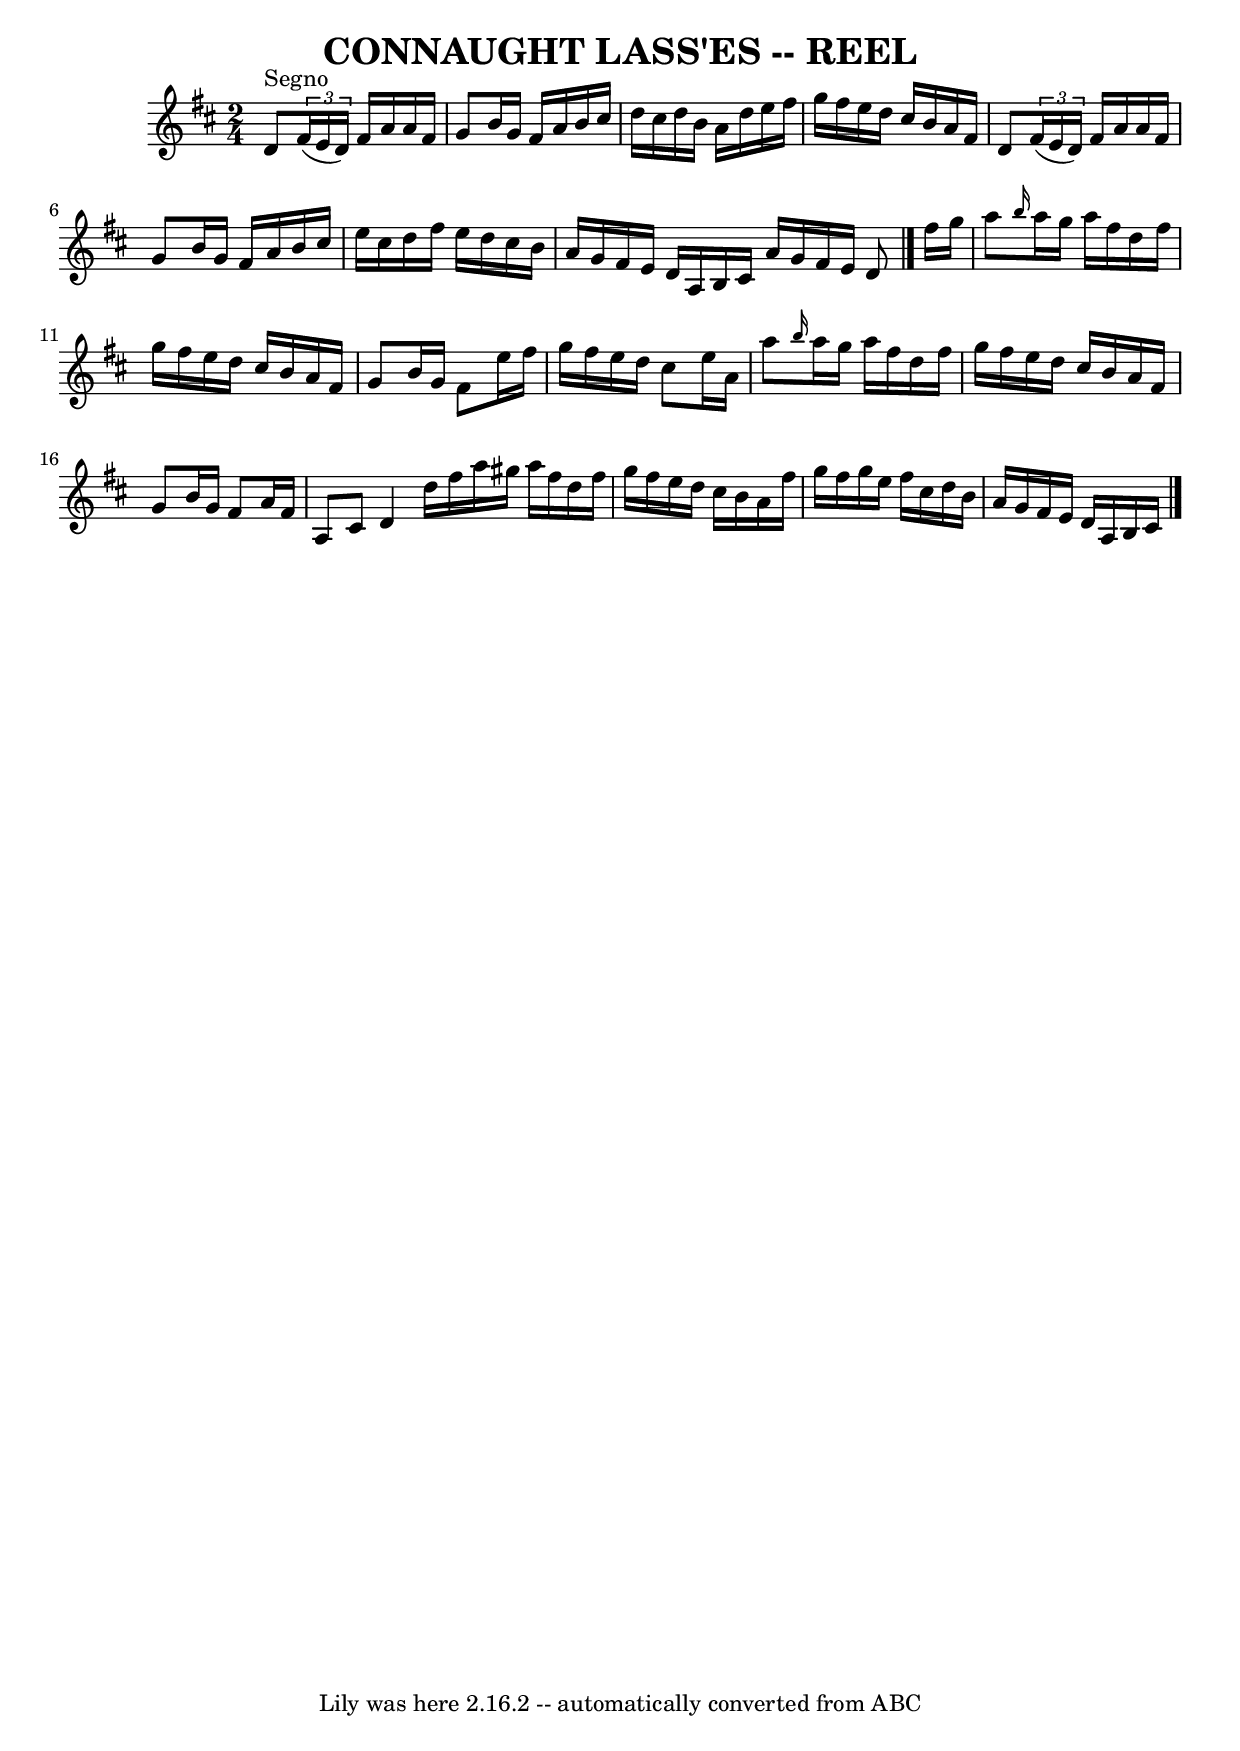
\version "2.16.2"
\include "Mammoth.ily"
\header {
  %% book = "Ryan's Mammoth Collection of Fiddle Tunes"
  crossRefNumber = "1"
  footnotes = ""
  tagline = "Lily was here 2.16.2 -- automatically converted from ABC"
  title = "CONNAUGHT LASS'ES -- REEL"

}
voicedefault =  {


  \time 2/4 
  \key d \major
  \bar "|." d'8^"Segno"   \times 2/3 { fis'16 
				       (e'16 d'16) 
				     } fis'16 a'16 a'16 fis'16    |
  g'8    
  b'16 g'16 fis'16 a'16 b'16 cis''16    |
  d''16    
  cis''16 d''16 b'16 a'16 d''16 e''16 fis''16    |
  
  g''16 fis''16 e''16 d''16 cis''16 b'16 a'16 fis'16     | |
  d'8    \times 2/3 { fis'16 (e'16 d'16) 
		    }   
  fis'16 a'16 a'16 fis'16    |
  g'8 b'16 g'16 fis'16    
  a'16 b'16 cis''16    |
  e''16 cis''16 d''16 fis''16    
  e''16 d''16 cis''16 b'16    |
  a'16 g'16 fis'16 e'16  
  d'16 a16 b16 cis'16    \bar ":|" a'16 g'16 fis'16 e'16    
  d'8    \bar "|." fis''16 g''16    | |
  a''8  
  \grace { b''16  
	 } a''16 g''16 a''16 fis''16 d''16 fis''16    |
  g''16 fis''16 e''16 d''16 cis''16 b'16 a'16    
  fis'16    |
  g'8 b'16 g'16 fis'8 e''16 fis''16     |
  g''16 fis''16 e''16 d''16 cis''8 e''16 a'16     | |
  a''8  \grace { b''16  
	       } a''16 g''16 a''16    
  fis''16 d''16 fis''16 g''16 fis''16 e''16 d''16 cis''16    
  b'16 a'16 fis'16    |
  g'8 b'16 g'16 fis'8 a'16    
  fis'16    |
  a8 cis'8 d'4    |
  \bar ":|" d''16    
  fis''16 a''16 gis''16 a''16 fis''16 d''16 fis''16    |
  
  g''16 fis''16 e''16 d''16 cis''16 b'16 a'16 fis''16     |
  g''16 fis''16 g''16 e''16 fis''16 cis''16 d''16    
  b'16    |
  a'16 g'16 fis'16 e'16 d'16 a16 b16    
  cis'16      \bar "|."   

}

\score{
  <<

    \context Staff="default"
    {
      \voicedefault 
      
    }

  >>
  \layout {
    
  }
  \midi {
  }

}
